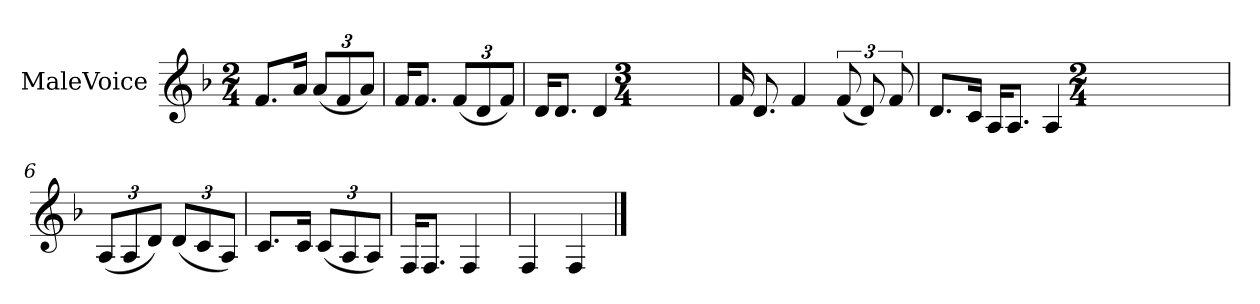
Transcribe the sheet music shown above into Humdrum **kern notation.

**kern
*part1
*staff1
*I"MaleVoice
*clefG2
*k[b-]
*M2/4
*MM88
=1
8.f/L
16a/Jk
(12a/L
12f/
12a/J)
=2
16f/KL
8.f/J
(12f/L
12d/
12f/J)
=3
16d/KL
8.d/J
4d
*M3/4
=4
16f
8.d
4f
(12f
12d)
12f
=5
8.d/L
16c/Jk
16A/KL
8.A/J
4A
*M2/4
=6
(12A/L
12A/
12d/J)
(12d/L
12c/
12A/J)
=7
8.c/L
16c/Jk
(12c/L
12A/
12A/J)
=8
16F/KL
8.F/J
4F
=9
4F
4F
==
*-
